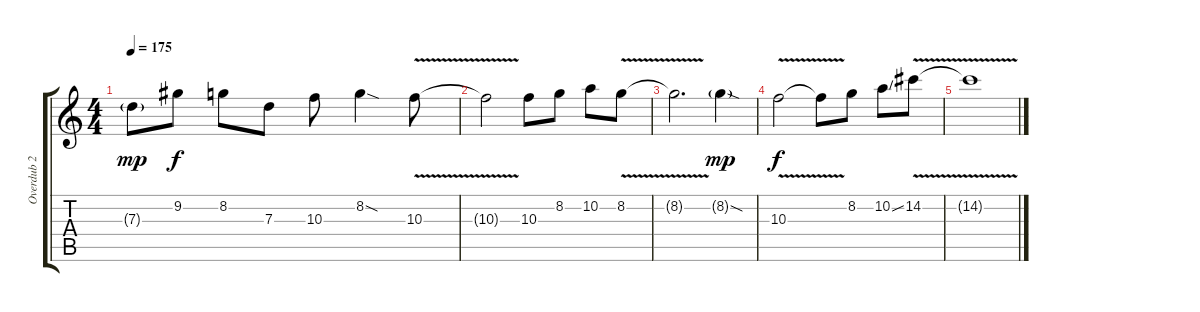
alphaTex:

\track ("Overdub 2" "Overdub 2") {instrument distortionguitar}
\staff {score tabs}
\tuning (E4 B3 G3 D3 A2 D2) {hide}
\ts (4 4)
\tempo 175
\clef g2
\ks c
7.3{g}.8{dy mp} 9.2.8{dy f} 8.2.8 7.3.8 10.3.8 8.2{sod}.4 10.3{v}.8 |
10.3{t}.2 10.3.8 8.2.8 10.2.8 8.2{v}.8 |
8.2{t}.2{d} 8.2{sod g}.4{dy mp} |
10.3{v}.2{dy f} 10.3{t}.8 8.2.8 10.2{ss}.8 14.2{v}.8 |
14.2{t}.1
